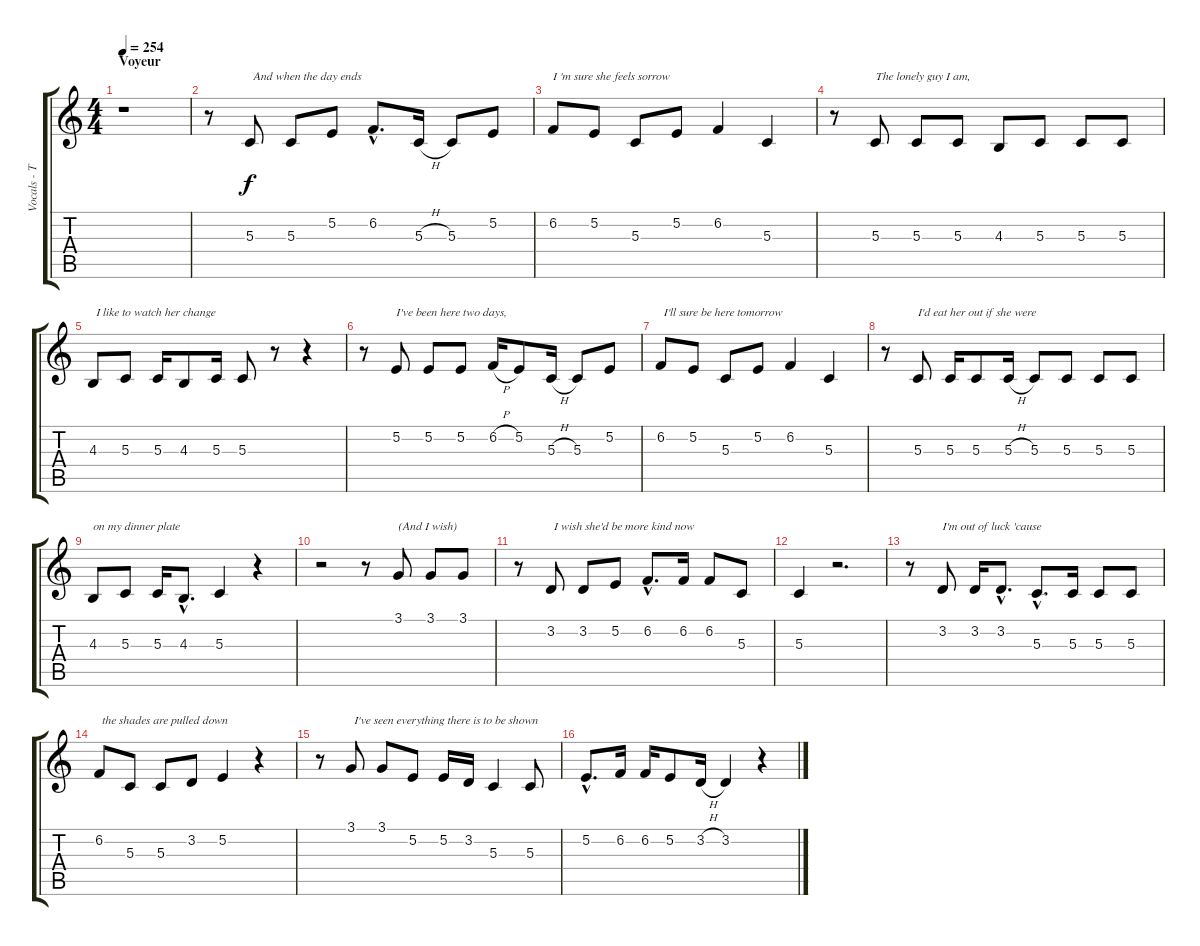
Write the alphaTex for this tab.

\track ("Vocals - Tom " "Vocals - T") {instrument tenorsax}
\staff {score tabs}
\tuning (E4 B3 G3 D3 A2 E2) {hide}
\ts (4 4)
\section ("" "Voyeur")
\tempo 254
\clef g2
\ks c
r.1{dy f} |
r.8 5.3.8{txt " And when the day ends "} 5.3.8 5.2.8 6.2{hac}.8{d} 5.3{h}.16 5.3.8 5.2.8 |
6.2.8{txt "I 'm sure she feels sorrow"} 5.2.8 5.3.8 5.2.8 6.2.4 5.3.4 |
r.8 5.3.8{txt "The lonely guy I am,"} 5.3.8 5.3.8 4.3.8 5.3.8 5.3.8 5.3.8 |
4.3.8{txt " I like to watch her change"} 5.3.8 5.3.16 4.3.8 5.3.16 5.3.8 r.8 r.4 |
r.8 5.2.8{txt "I've been here two days,"} 5.2.8 5.2.8 6.2{h}.16 5.2.8 5.3{h}.16 5.3.8 5.2.8 |
6.2.8{txt " I'll sure be here tomorrow"} 5.2.8 5.3.8 5.2.8 6.2.4 5.3.4 |
r.8 5.3.8{txt "I'd eat her out if she were "} 5.3.16 5.3.8 5.3{h}.16 5.3.8 5.3.8 5.3.8 5.3.8 |
4.3.8{txt "on my dinner plate"} 5.3.8 5.3.16 4.3{hac}.8{d} 5.3.4 r.4 |
r.2 r.8 3.1.8{txt "(And I wish)"} 3.1.8 3.1.8 |
r.8 3.2.8{txt " I wish she'd be more kind now"} 3.2.8 5.2.8 6.2{hac}.8{d} 6.2.16 6.2.8 5.3.8 |
5.3.4 r.2{d} |
r.8 3.2.8{txt "I'm out of luck 'cause"} 3.2.16 3.2{hac}.8{d} 5.3{hac}.8{d} 5.3.16 5.3.8 5.3.8 |
6.2.8{txt " the shades are pulled down"} 5.3.8 5.3.8 3.2.8 5.2.4 r.4 |
r.8 3.1.8{txt " I've seen everything there is to be shown"} 3.1.8 5.2.8 5.2.16 3.2.16 5.3.4 5.3.8 |
5.2{hac}.8{d} 6.2.16 6.2.16 5.2.8 3.2{h}.16 3.2.4 r.4
